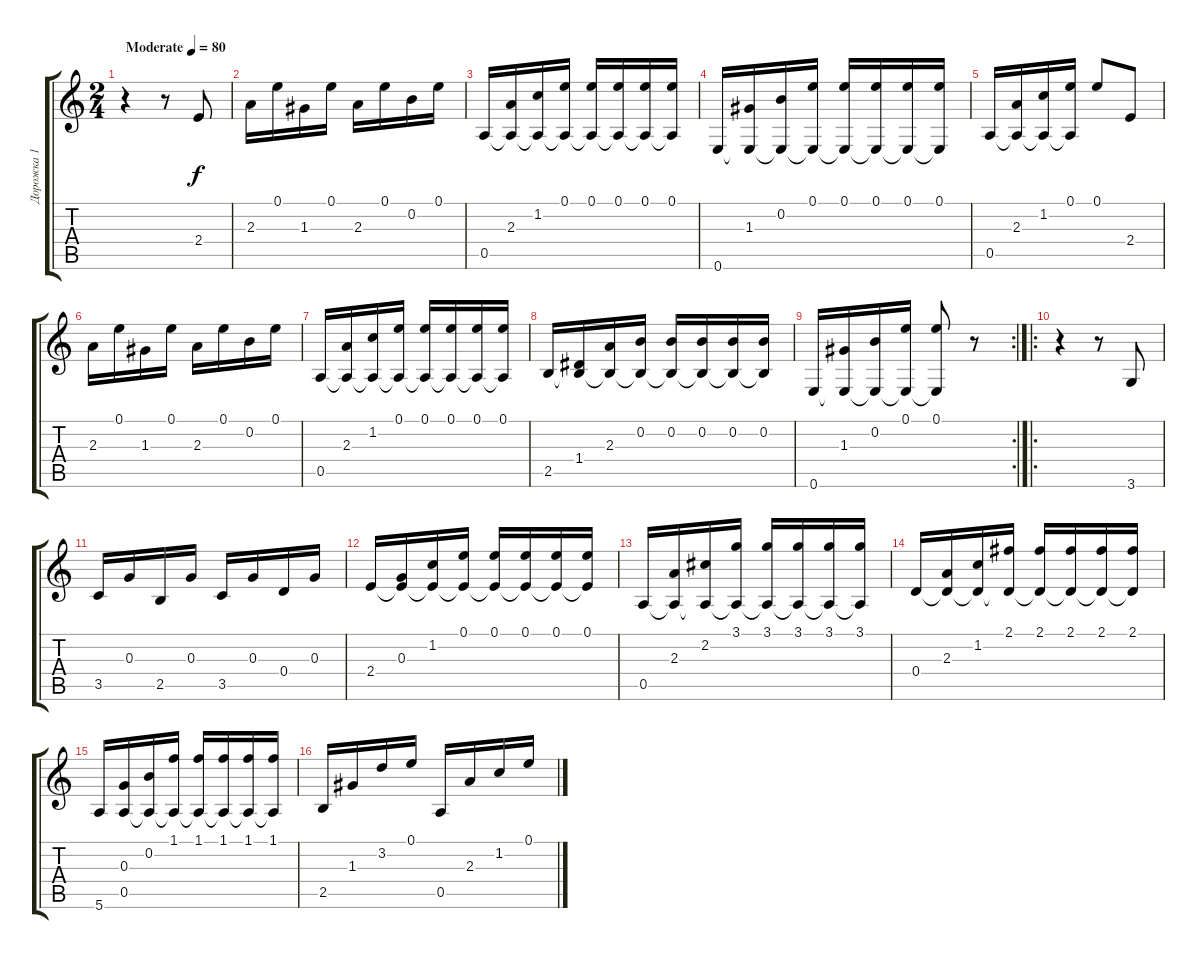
\track ("Дорожка 1" "Дорожка 1") {instrument acousticguitarsteel}
\staff {score tabs}
\tuning (E4 B3 G3 D3 A2 E2) {hide}
\ts (2 4)
\tempo (80 "Moderate")
\clef g2
\ks c
r.4{dy f instrument acousticguitarsteel} r.8 2.4.8 |
2.3.16 0.1.16 1.3.16 0.1.16 2.3.16 0.1.16 0.2.16 0.1.16 |
0.5.16 (2.3 0.5{t}).16 (1.2 0.5{t}).16 (0.1 0.5{t}).16 (0.1 0.5{t}).16 (0.1 0.5{t}).16 (0.1 0.5{t}).16 (0.1 0.5{t}).16 |
0.6.16 (1.3 0.6{t}).16 (0.2 0.6{t}).16 (0.1 0.6{t}).16 (0.1 0.6{t}).16 (0.1 0.6{t}).16 (0.1 0.6{t}).16 (0.1 0.6{t}).16 |
0.5.16 (2.3 0.5{t}).16 (1.2 0.5{t}).16 (0.1 0.5{t}).16 0.1.8 2.4.8 |
2.3.16 0.1.16 1.3.16 0.1.16 2.3.16 0.1.16 0.2.16 0.1.16 |
0.5.16 (2.3 0.5{t}).16 (1.2 0.5{t}).16 (0.1 0.5{t}).16 (0.1 0.5{t}).16 (0.1 0.5{t}).16 (0.1 0.5{t}).16 (0.1 0.5{t}).16 |
2.5.16 (1.4 2.5{t}).16 (2.3 2.5{t}).16 (0.2 2.5{t}).16 (0.2 2.5{t}).16 (0.2 2.5{t}).16 (0.2 2.5{t}).16 (0.2 2.5{t}).16 |
\rc 2
0.6.16 (1.3 0.6{t}).16 (0.2 0.6{t}).16 (0.1 0.6{t}).16 (0.1 0.6{t}).8 r.8 |
\ro
r.4 r.8 3.6.8 |
3.5.16 0.3.16 2.5.16 0.3.16 3.5.16 0.3.16 0.4.16 0.3.16 |
2.4.16 (0.3 2.4{t}).16 (1.2 2.4{t}).16 (0.1 2.4{t}).16 (0.1 2.4{t}).16 (0.1 2.4{t}).16 (0.1 2.4{t}).16 (0.1 2.4{t}).16 |
0.5.16 (2.3 0.5{t}).16 (2.2 0.5{t}).16 (3.1 0.5{t}).16 (3.1 0.5{t}).16 (3.1 0.5{t}).16 (3.1 0.5{t}).16 (3.1 0.5{t}).16 |
0.4.16 (2.3 0.4{t}).16 (1.2 0.4{t}).16 (2.1 0.4{t}).16 (2.1 0.4{t}).16 (2.1 0.4{t}).16 (2.1 0.4{t}).16 (2.1 0.4{t}).16 |
5.6.16 (0.3 0.5).16 (0.2 0.5{t}).16 (1.1 0.5{t}).16 (1.1 0.5{t}).16 (1.1 0.5{t}).16 (1.1 0.5{t}).16 (1.1 0.5{t}).16 |
2.5.16 1.3.16 3.2.16 0.1.16 0.5.16 2.3.16 1.2.16 0.1.16
